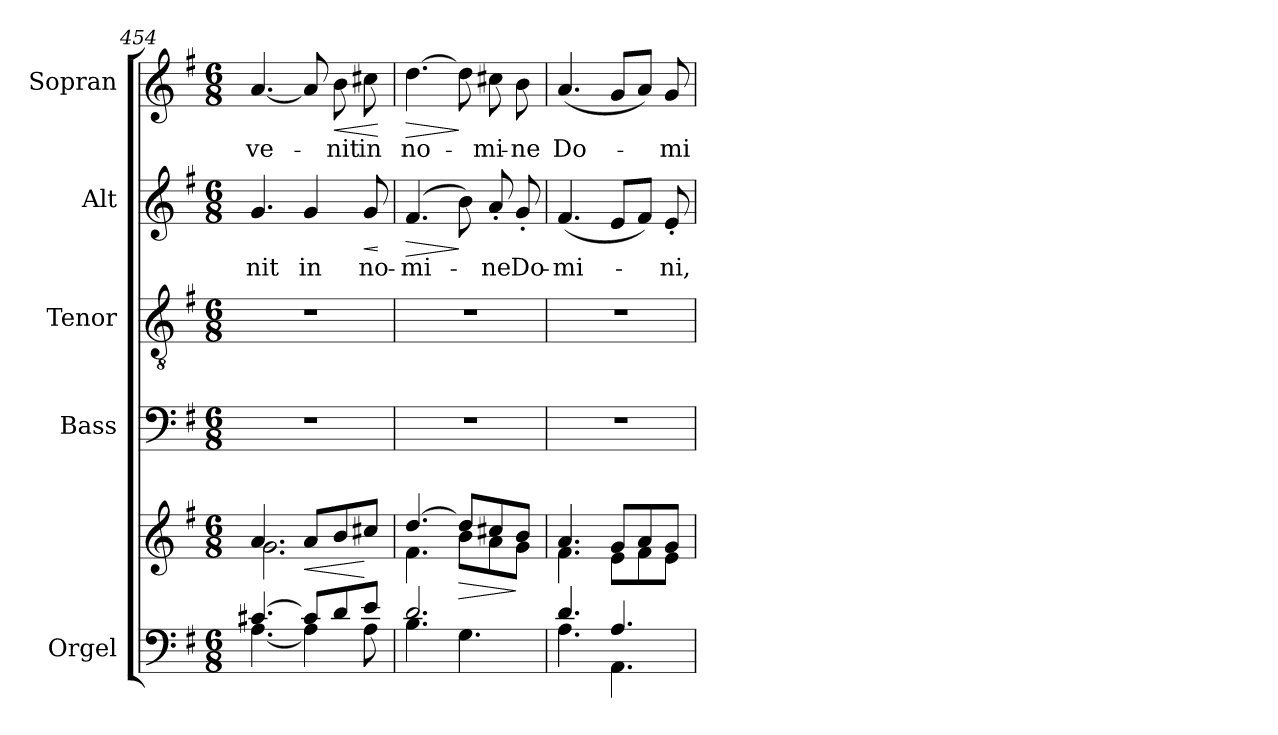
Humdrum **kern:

**kern	**kern	**dynam	**kern	**kern	**kern	**text	**dynam	**kern	**text	**dynam
*part5	*part5	*part5	*part4	*part3	*part2	*part2	*part2	*part1	*part1	*part1
*staff6	*staff5	*staff5/6	*staff4	*staff3	*staff2	*staff2	*staff2	*staff1	*staff1	*staff1
*I"Orgel	*	*	*I"Bass	*I"Tenor	*I"Alt	*	*	*I"Sopran	*	*
*I'Org.	*	*	*I'B.	*I'T.	*I'A.	*	*	*I'S.	*	*
*clefF4	*clefG2	*	*clefF4	*clefGv2	*clefG2	*	*	*clefG2	*	*
*k[f#]	*k[f#]	*	*k[f#]	*k[f#]	*k[f#]	*	*	*k[f#]	*	*
*G:	*G:	*	*G:	*G:	*G:	*	*	*G:	*	*
*M6/8	*M6/8	*	*M6/8	*M6/8	*M6/8	*	*	*M6/8	*	*
=454	=454	=454	=454	=454	=454	=454	=454	=454	=454	=454
*^	*^	*	*	*	*	*	*	*	*	*
!	!	!	!	!	!	!	!	!LO:LY:b	!	!	!LO:LY:b	!
[>4.c#X/	[<4.A\	4.a/	2.g\	.	2.r	2.r	4.g/	-nit	.	[4.a/	ve-	.
!	!	!	!	!LO:HP:b	!	!	!	!LO:LY:b	!	!	!	!
8c#/L]	4A\]	8a/L	.	<	.	.	4g/	in	.	8a/]	.	.
!	!	!	!	!	!	!	!	!	!	!	!LO:LY:b	!LO:HP:b
8d/	.	8b/	.	.	.	.	.	.	.	8b\	-nit	<
!	!	!	!	!	!	!	!	!LO:LY:b	!LO:HP:b	!	!LO:LY:b	!
8e/J	8A\	8cc#X/J	.	[	.	.	8g/	no-	<	8cc#X\	in	.
*v	*v	*	*	*	*	*	*	*	*	*	*	*
*	*v	*v	*	*	*	*	*	*	*	*	*
.	.	.	.	.	.	.	[	.	.	[
=455	=455	=455	=455	=455	=455	=455	=455	=455	=455	=455
*^	*^	*	*	*	*	*	*	*	*	*
!	!	!	!	!	!	!	!	!LO:LY:b	!LO:HP:b	!	!LO:LY:b	!LO:HP:b
2.d/	4.B\	[>4.dd/	4.f#\	.	2.r	2.r	(4.f#/	-mi-	>	[4.dd\	no-	>
!	!	!	!	!LO:HP:b	!	!	!	!	!	!	!	!
.	4.G\	8dd/L]	8b\L	>	.	.	8b\)	.	]	8dd\]	.	]
!	!	!	!	!	!	!	!	!LO:LY:b	!	!	!LO:LY:b	!
.	.	8cc#X/	8a\	.	.	.	8a'</	-ne	.	8cc#X\	-mi-	.
!	!	!	!	!	!	!	!	!LO:LY:b	!	!	!LO:LY:b	!
.	.	8b/J	8g\J	]	.	.	8g'</	Do-	.	8b\	-ne	.
!!LO:PB:g=z
=456	=456	=456	=456	=456	=456	=456	=456	=456	=456	=456	=456	=456
!	!	!	!	!	!	!	!	!LO:LY:b	!	!	!LO:LY:b	!
4.d/	4.A\	4.a/	4.f#\	.	2.r	2.r	(<4.f#/	-mi-	.	(<4.a/	Do-	.
4.A/	4.AA\	8g/L	8e\L	.	.	.	8e/L	.	.	8g/L	.	.
.	.	8a/	8f#\	.	.	.	8f#/J)	.	.	8a/J)	.	.
!	!	!	!	!	!	!	!	!LO:LY:b	!	!	!LO:LY:b	!
.	.	8g/J	8e\J	.	.	.	8e'</	-ni,	.	8g/	-mi-	.
*v	*v	*	*	*	*	*	*	*	*	*	*	*
*	*v	*v	*	*	*	*	*	*	*	*	*
=	=	=	=	=	=	=	=	=	=	=
*-	*-	*-	*-	*-	*-	*-	*-	*-	*-	*-
